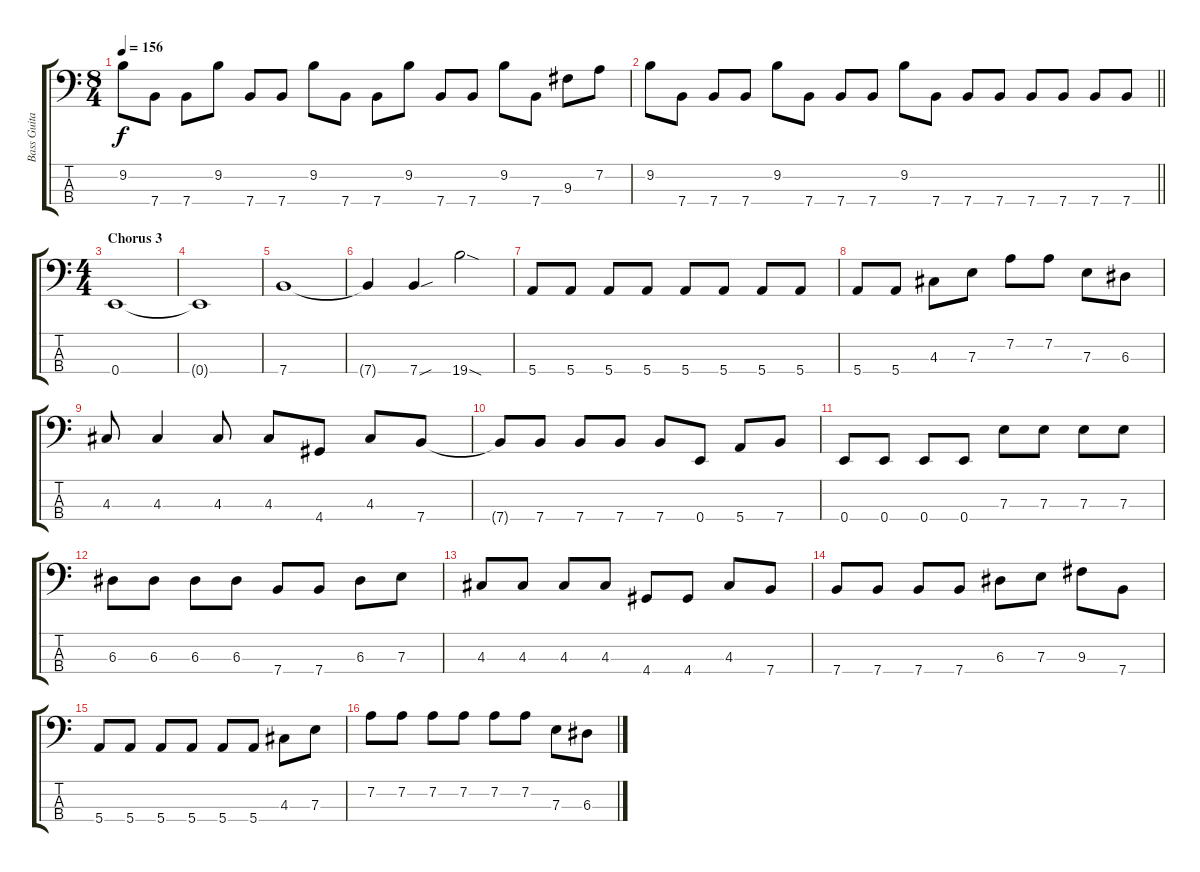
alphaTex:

\track ("Bass Guitar" "Bass Guita") {instrument electricbassfinger}
\staff {score tabs}
\tuning (G2 D2 A1 E1) {hide}
\ts (8 4)
\tempo 156
\clef f4
\ks c
9.2.8{dy f} 7.4.8 7.4.8 9.2.8 7.4.8 7.4.8 9.2.8 7.4.8 7.4.8 9.2.8 7.4.8 7.4.8 9.2.8 7.4.8 9.3.8 7.2.8 |
\barLineRight lightlight
9.2.8 7.4.8 7.4.8 7.4.8 9.2.8 7.4.8 7.4.8 7.4.8 9.2.8 7.4.8 7.4.8 7.4.8 7.4.8 7.4.8 7.4.8 7.4.8 |
\ts (4 4)
\section ("" "Chorus 3")
0.4.1 |
0.4{t}.1 |
7.4.1 |
7.4{t}.4 7.4{sou}.4 19.4{sod}.2 |
5.4.8 5.4.8 5.4.8 5.4.8 5.4.8 5.4.8 5.4.8 5.4.8 |
5.4.8 5.4.8 4.3.8 7.3.8 7.2.8 7.2.8 7.3.8 6.3.8 |
4.3.8 4.3.4 4.3.8 4.3.8 4.4.8 4.3.8 7.4.8 |
7.4{t}.8 7.4.8 7.4.8 7.4.8 7.4.8 0.4.8 5.4.8 7.4.8 |
0.4.8 0.4.8 0.4.8 0.4.8 7.3.8 7.3.8 7.3.8 7.3.8 |
6.3.8 6.3.8 6.3.8 6.3.8 7.4.8 7.4.8 6.3.8 7.3.8 |
4.3.8 4.3.8 4.3.8 4.3.8 4.4.8 4.4.8 4.3.8 7.4.8 |
7.4.8 7.4.8 7.4.8 7.4.8 6.3.8 7.3.8 9.3.8 7.4.8 |
5.4.8 5.4.8 5.4.8 5.4.8 5.4.8 5.4.8 4.3.8 7.3.8 |
7.2.8 7.2.8 7.2.8 7.2.8 7.2.8 7.2.8 7.3.8 6.3.8
